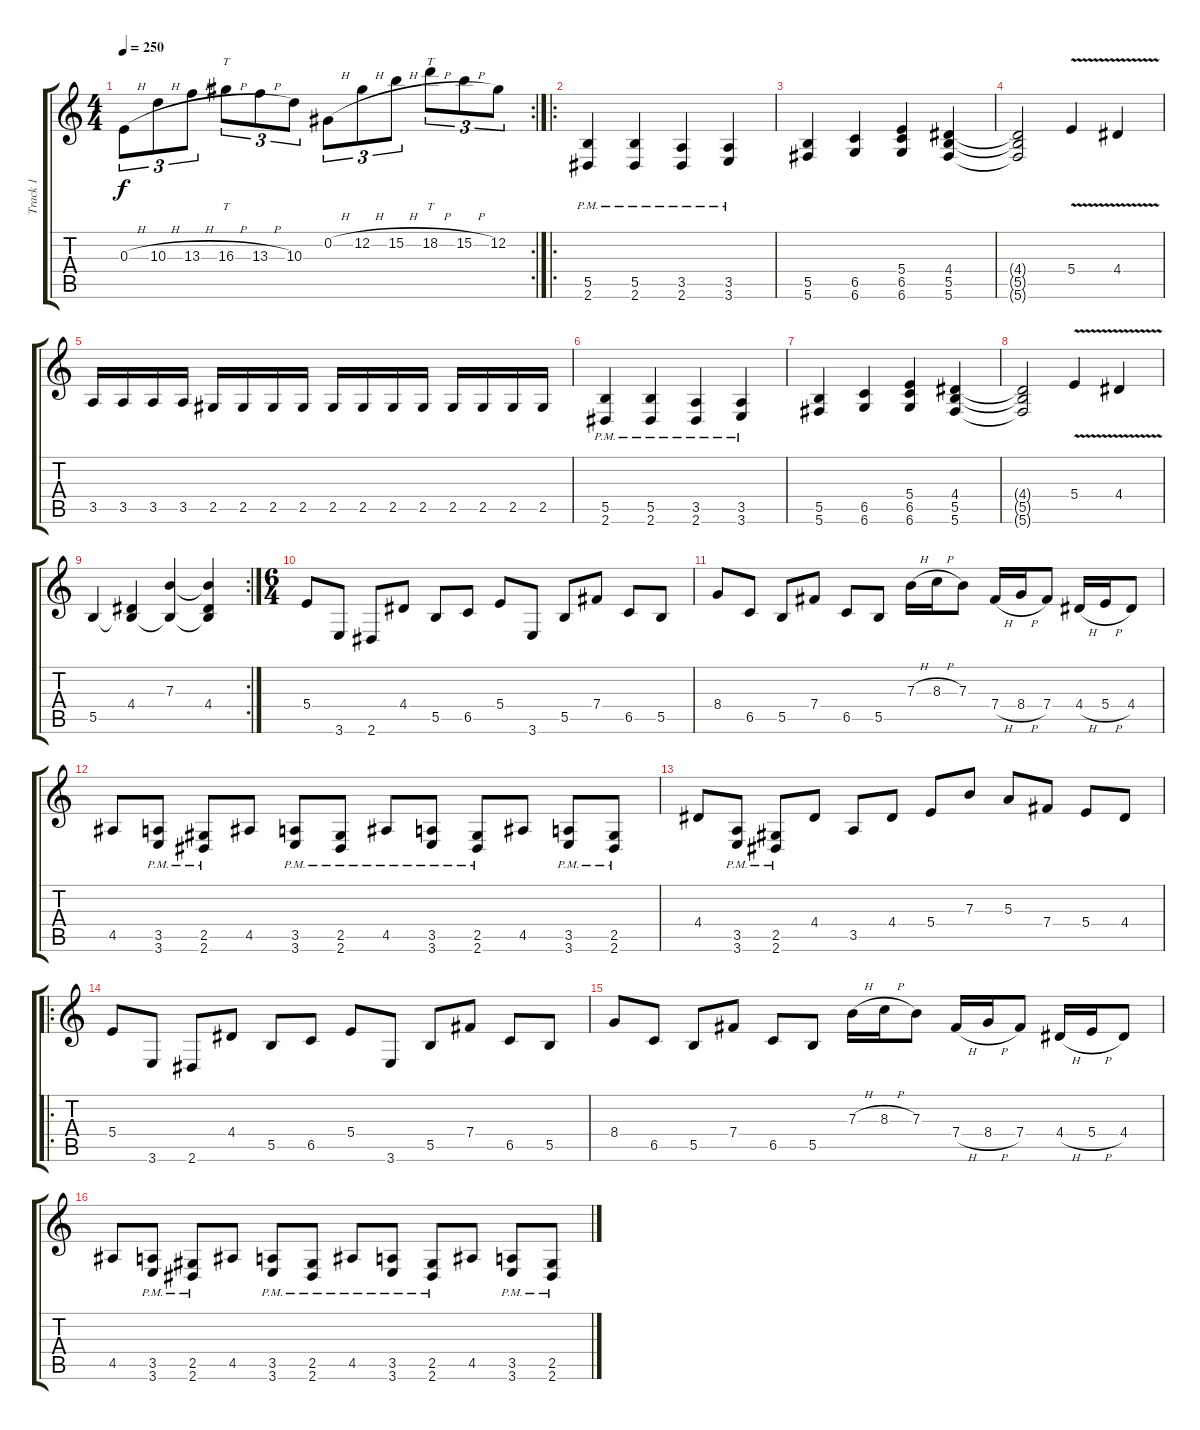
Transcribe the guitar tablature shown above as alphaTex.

\track ("Track 1" "Track 1") {instrument distortionguitar}
\staff {score tabs}
\tuning (Db4 Ab3 E3 B2 Gb2 Db2) {hide}
\rc 2
\ts (4 4)
\tempo 250
\clef g2
\ks c
0.3{h}.8{tu (3 2) dy f} 10.3{h}.8{tu (3 2)} 13.3{h}.8{tu (3 2)} 16.3{h}.8{tt tu (3 2)} 13.3{h}.8{tu (3 2)} 10.3.8{tu (3 2)} 0.2{h}.8{tu (3 2)} 12.2{h}.8{tu (3 2)} 15.2{h}.8{tu (3 2)} 18.2{h}.8{tt tu (3 2)} 15.2{h}.8{tu (3 2)} 12.2.8{tu (3 2)} |
\ro
(5.5{pm} 2.6{pm}).4 (5.5{pm} 2.6{pm}).4 (3.5{pm} 2.6{pm}).4 (3.5{pm} 3.6{pm}).4 |
(5.5 5.6).4 (6.5 6.6).4 (5.4 6.5 6.6).4 (4.4 5.5 5.6).4 |
(4.4{t} 5.5{t} 5.6{t}).2 5.4{v}.4 4.4{v}.4 |
3.5.16 3.5.16 3.5.16 3.5.16 2.5.16 2.5.16 2.5.16 2.5.16 2.5.16 2.5.16 2.5.16 2.5.16 2.5.16 2.5.16 2.5.16 2.5.16 |
(5.5{pm} 2.6{pm}).4 (5.5{pm} 2.6{pm}).4 (3.5{pm} 2.6{pm}).4 (3.5{pm} 3.6{pm}).4 |
(5.5 5.6).4 (6.5 6.6).4 (5.4 6.5 6.6).4 (4.4 5.5 5.6).4 |
(4.4{t} 5.5{t} 5.6{t}).2 5.4{v}.4 4.4{v}.4 |
\rc 2
5.5.4 (4.4 5.5{t}).4 (7.3 5.5{t}).4 (7.3{t} 4.4 5.5{t}).4 |
\ts (6 4)
5.4.8 3.6.8 2.6.8 4.4.8 5.5.8 6.5.8 5.4.8 3.6.8 5.5.8 7.4.8 6.5.8 5.5.8 |
8.4.8 6.5.8 5.5.8 7.4.8 6.5.8 5.5.8 7.3{h}.16 8.3{h}.16 7.3.8 7.4{h}.16 8.4{h}.16 7.4.8 4.4{h}.16 5.4{h}.16 4.4.8 |
4.5.8 (3.5{pm} 3.6{pm}).8 (2.5{pm} 2.6{pm}).8 4.5.8 (3.5{pm} 3.6{pm}).8 (2.5{pm} 2.6{pm}).8 4.5{pm}.8 (3.5{pm} 3.6{pm}).8 (2.5{pm} 2.6{pm}).8 4.5.8 (3.5{pm} 3.6{pm}).8 (2.5{pm} 2.6{pm}).8 |
4.4.8 (3.5{pm} 3.6{pm}).8 (2.5{pm} 2.6{pm}).8 4.4.8 3.5.8 4.4.8 5.4.8 7.3.8 5.3.8 7.4.8 5.4.8 4.4.8 |
\ro
5.4.8 3.6.8 2.6.8 4.4.8 5.5.8 6.5.8 5.4.8 3.6.8 5.5.8 7.4.8 6.5.8 5.5.8 |
8.4.8 6.5.8 5.5.8 7.4.8 6.5.8 5.5.8 7.3{h}.16 8.3{h}.16 7.3.8 7.4{h}.16 8.4{h}.16 7.4.8 4.4{h}.16 5.4{h}.16 4.4.8 |
4.5.8 (3.5{pm} 3.6{pm}).8 (2.5{pm} 2.6{pm}).8 4.5.8 (3.5{pm} 3.6{pm}).8 (2.5{pm} 2.6{pm}).8 4.5{pm}.8 (3.5{pm} 3.6{pm}).8 (2.5{pm} 2.6{pm}).8 4.5.8 (3.5{pm} 3.6{pm}).8 (2.5{pm} 2.6{pm}).8
